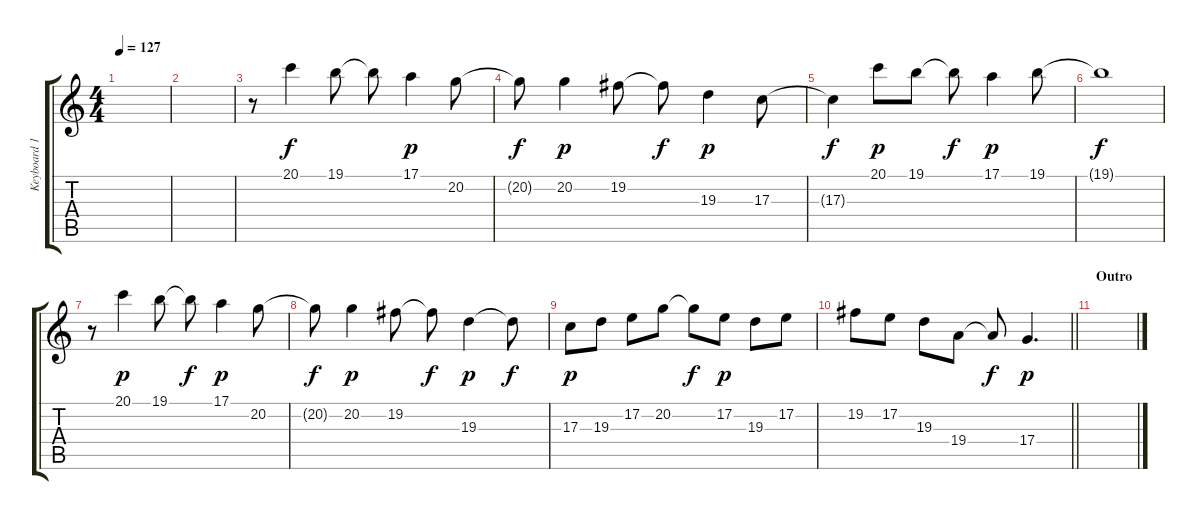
\track ("Keyboard 1" "Keyboard 1") {instrument electricpiano1}
\staff {score tabs}
\tuning (E4 B3 G3 D3 A2 E2) {hide}
\ts (4 4)
\tempo 127
\clef g2
\ks c
|
|
r.8 20.1.4 19.1.8 19.1{t}.8{dy f} 17.1.4{dy p} 20.2.8 |
20.2{t}.8{dy f} 20.2.4{dy p} 19.2.8 19.2{t}.8{dy f} 19.3.4{dy p} 17.3.8 |
17.3{t}.4{dy f} 20.1.8{dy p} 19.1.8 19.1{t}.8{dy f} 17.1.4{dy p} 19.1.8 |
19.1{t}.1{dy f} |
r.8 20.1.4{dy p} 19.1.8 19.1{t}.8{dy f} 17.1.4{dy p} 20.2.8 |
20.2{t}.8{dy f} 20.2.4{dy p} 19.2.8 19.2{t}.8{dy f} 19.3.4{dy p} 19.3{t}.8{dy f} |
17.3.8{dy p} 19.3.8 17.2.8 20.2.8 20.2{t}.8{dy f} 17.2.8{dy p} 19.3.8 17.2.8 |
\barLineRight lightlight
19.2.8 17.2.8 19.3.8 19.4.8 19.4{t}.8{dy f} 17.4.4{d dy p} |
\section ("" "Outro")
